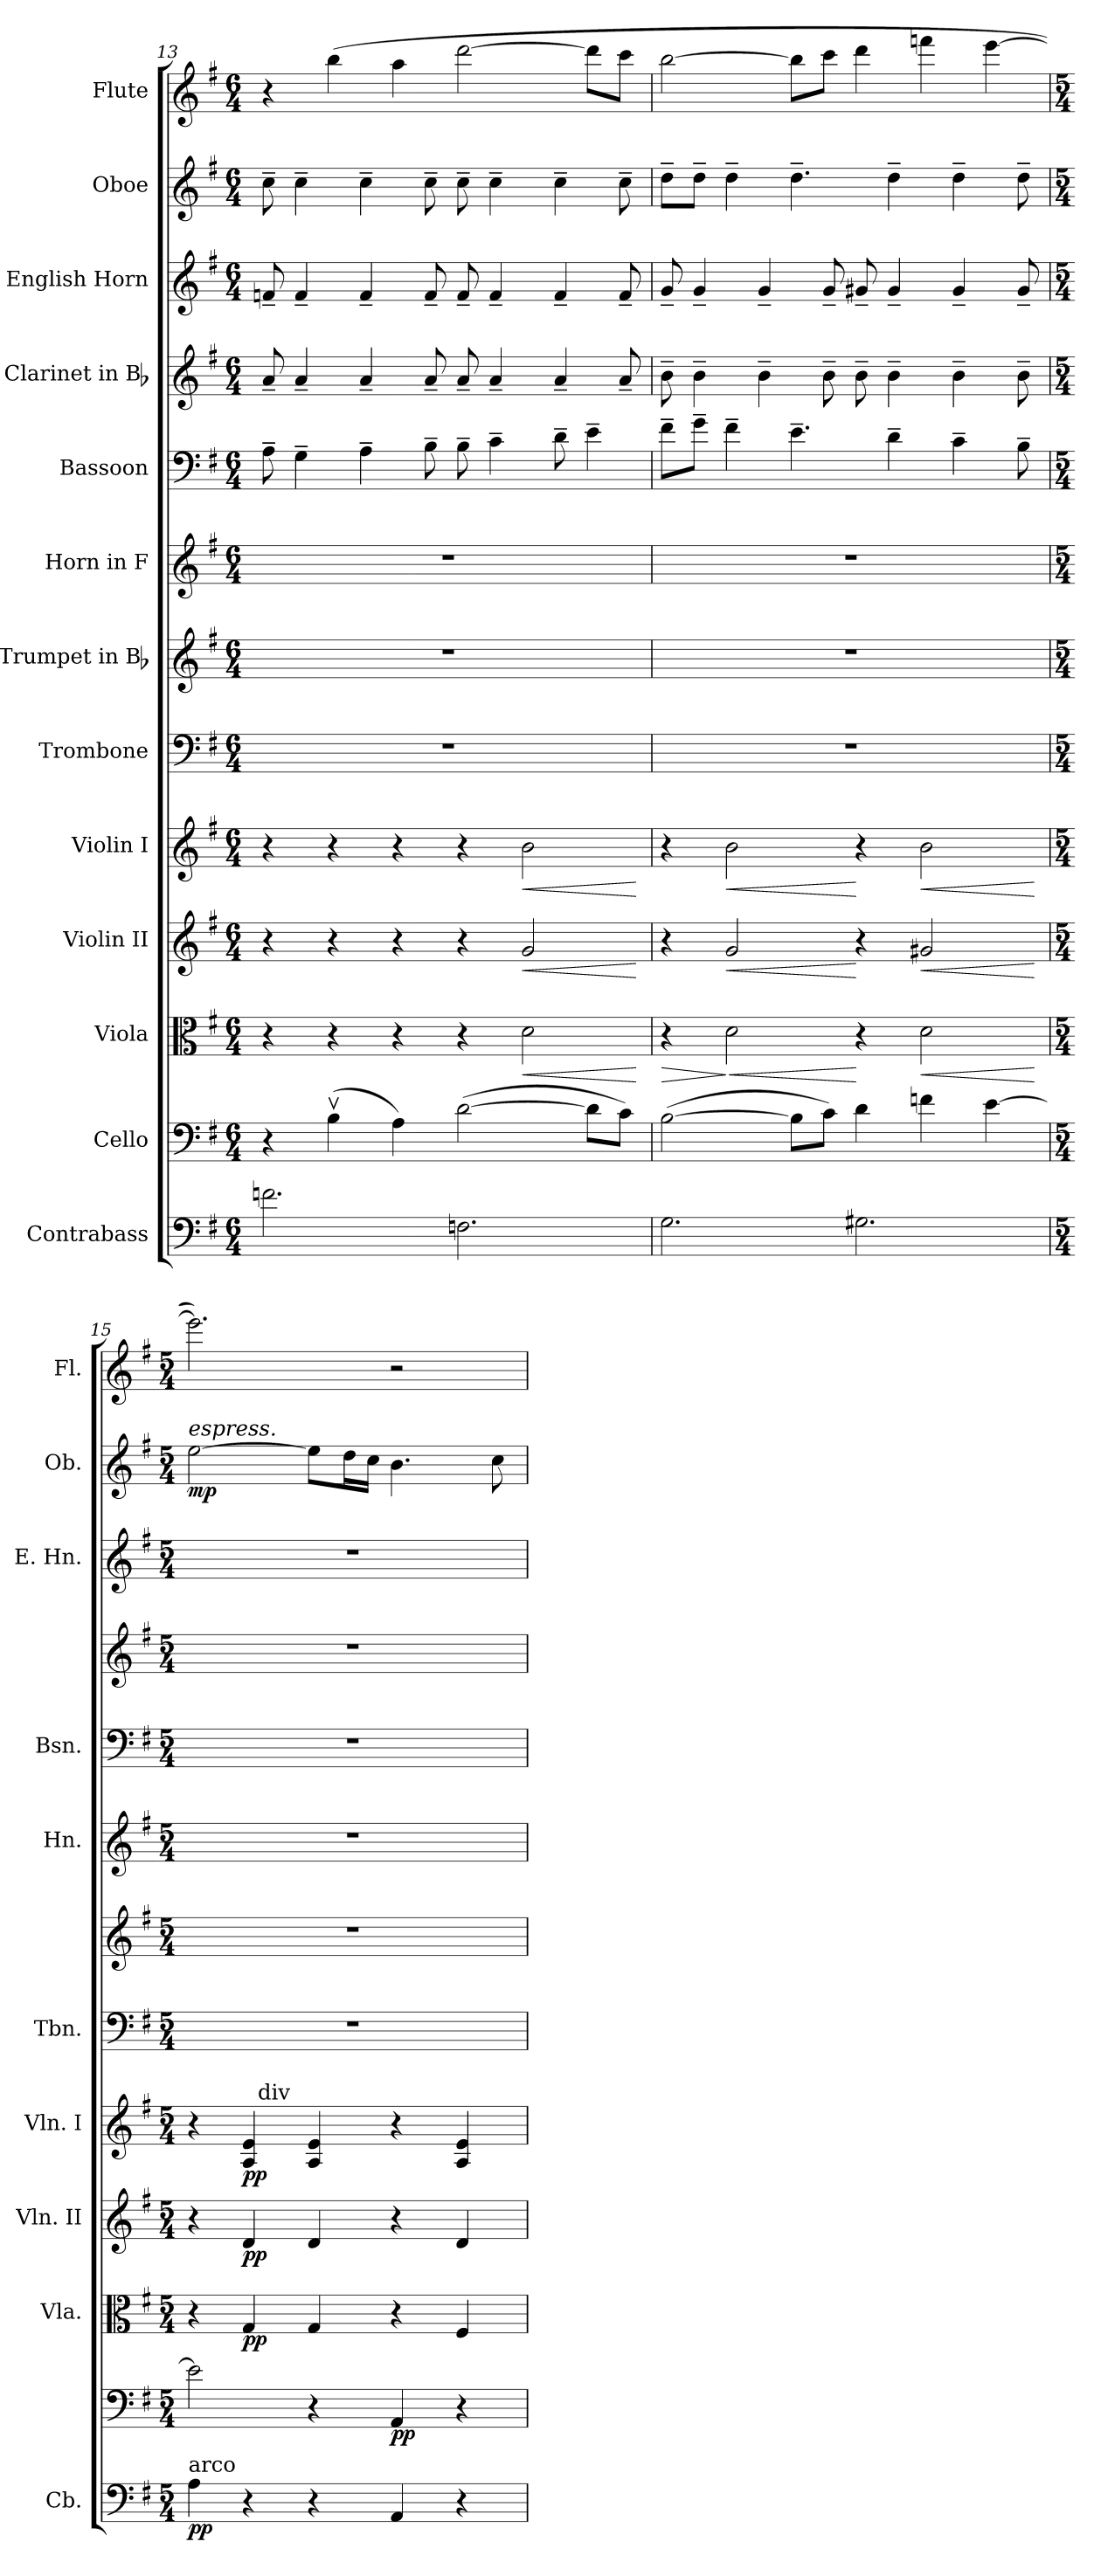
**kern	**dynam	**kern	**dynam	**kern	**dynam	**kern	**dynam	**kern	**dynam	**kern	**kern	**kern	**kern	**kern	**kern	**kern	**dynam	**kern
*part13	*part13	*part12	*part12	*part11	*part11	*part10	*part10	*part9	*part9	*part8	*part7	*part6	*part5	*part4	*part3	*part2	*part2	*part1
*staff13	*staff13	*staff12	*staff12	*staff11	*staff11	*staff10	*staff10	*staff9	*staff9	*staff8	*staff7	*staff6	*staff5	*staff4	*staff3	*staff2	*staff2	*staff1
*I"Contrabass	*	*I"Cello	*	*I"Viola	*	*I"Violin II	*	*I"Violin I	*	*I"Trombone	*I"Trumpet in Bb	*I"Horn in F	*I"Bassoon	*I"Clarinet in Bb	*I"English Horn	*I"Oboe	*	*I"Flute
*I'Cb.	*	*	*	*I'Vla.	*	*I'Vln. II	*	*I'Vln. I	*	*I'Tbn.	*	*I'Hn.	*I'Bsn.	*	*I'E. Hn.	*I'Ob.	*	*I'Fl.
*clefF4	*	*clefF4	*	*clefC3	*	*clefG2	*	*clefG2	*	*clefF4	*clefG2	*clefG2	*clefF4	*clefG2	*clefG2	*clefG2	*	*clefG2
*ITrd7c12	*	*	*	*	*	*	*	*	*	*	*	*	*	*	*	*	*	*
*k[f#]	*	*k[f#]	*	*k[f#]	*	*k[f#]	*	*k[f#]	*	*k[f#]	*k[f#]	*k[f#]	*k[f#]	*k[f#]	*k[f#]	*k[f#]	*	*k[f#]
*G:	*	*G:	*	*G:	*	*G:	*	*G:	*	*G:	*G:	*G:	*G:	*G:	*G:	*G:	*	*G:
*M6/4	*	*M6/4	*	*M6/4	*	*M6/4	*	*M6/4	*	*M6/4	*M6/4	*M6/4	*M6/4	*M6/4	*M6/4	*M6/4	*	*M6/4
=13	=13	=13	=13	=13	=13	=13	=13	=13	=13	=13	=13	=13	=13	=13	=13	=13	=13	=13
2.Fn\	.	4r	.	4r	.	4r	.	4r	.	1.r	1.r	1.r	8A~>\	8a~</	8fn~</	8cc~>\	.	4r
.	.	.	.	.	.	.	.	.	.	.	.	.	4G~>\	4a~</	4f~</	4cc~>\	.	.
.	.	(>4Bv>\	.	4r	.	4r	.	4r	.	.	.	.	.	.	.	.	.	(>4bb\
.	.	.	.	.	.	.	.	.	.	.	.	.	4A~>\	4a~</	4f~</	4cc~>\	.	.
.	.	4A\)	.	4r	.	4r	.	4r	.	.	.	.	.	.	.	.	.	4aa\
.	.	.	.	.	.	.	.	.	.	.	.	.	8B~>\	8a~</	8f~</	8cc~>\	.	.
2.FFn\	.	(>[2d\	.	4r	.	4r	.	4r	.	.	.	.	8B~>\	8a~</	8f~</	8cc~>\	.	[2ddd\
.	.	.	.	.	.	.	.	.	.	.	.	.	4c~>\	4a~</	4f~</	4cc~>\	.	.
!	!	!	!	!	!LO:HP:b	!	!LO:HP:b	!	!	!	!	!	!	!	!	!	!	!
!	!	!	!	!	!	!	!LO:HP:n=1:b	!	!LO:HP:b	!	!	!	!	!	!	!	!	!
!	!	!	!	!	!	!	!	!	!LO:HP:n=1:b	!	!	!	!	!	!	!	!	!
.	.	.	.	2d\	<	2g/	< >	2b\	< >	.	.	.	.	.	.	.	.	.
.	.	.	.	.	.	.	.	.	.	.	.	.	8d~>\	4a~</	4f~</	4cc~>\	.	.
.	.	8d\L]	.	.	.	.	.	.	.	.	.	.	4e~>\	.	.	.	.	8ddd\L]
.	.	8c\J)	.	.	.	.	.	.	.	.	.	.	.	8a~</	8f~</	8cc~>\	.	8ccc\J
.	.	.	.	.	[	.	[	.	[	.	.	.	.	.	.	.	.	.
=14	=14	=14	=14	=14	=14	=14	=14	=14	=14	=14	=14	=14	=14	=14	=14	=14	=14	=14
!	!	!	!	!	!LO:HP:b	!	!	!	!	!	!	!	!	!	!	!	!	!
2.GG\	.	(>[2B\	.	4r	>	4r	.	4r	.	1.r	1.r	1.r	8f#~>\L	8b~>\	8g~</	8dd~>\L	.	[2bb\
.	.	.	.	.	.	.	.	.	.	.	.	.	8g~>\J	4b~>\	4g~</	8dd~>\J	.	.
!	!	!	!	!	!LO:HP:n=1:b	!	!	!	!	!	!	!	!	!	!	!	!	!
!	!	!	!	!	!LO:HP:n=1:b	!	!LO:HP:n=1:b	!	!	!	!	!	!	!	!	!	!	!
!	!	!	!	!	!	!	!LO:HP:n=1:b	!	!LO:HP:n=1:b	!	!	!	!	!	!	!	!	!
!	!	!	!	!	!	!	!	!	!LO:HP:n=1:b	!	!	!	!	!	!	!	!	!
.	.	.	.	2d\	] < >	2g/	] < >	2b\	] < >	.	.	.	4f#~>\	.	.	4dd~>\	.	.
.	.	.	.	.	.	.	.	.	.	.	.	.	.	4b~>\	4g~</	.	.	.
.	.	8B\L]	.	.	.	.	.	.	.	.	.	.	4.e~>\	.	.	4.dd~>\	.	8bb\L]
.	.	8c\J)	.	.	.	.	.	.	.	.	.	.	.	8b~>\	8g~</	.	.	8ccc\J
2.GG#X\	.	4d\	.	4r	[	4r	[	4r	[	.	.	.	.	8b~>\	8g#X~</	.	.	4ddd\
.	.	.	.	.	.	.	.	.	.	.	.	.	4d~>\	4b~>\	4g#~</	4dd~>\	.	.
!	!	!	!	!	!LO:HP:n=1:b	!	!	!	!	!	!	!	!	!	!	!	!	!
!	!	!	!	!	!LO:HP:n=1:b	!	!LO:HP:n=1:b	!	!	!	!	!	!	!	!	!	!	!
!	!	!	!	!	!	!	!LO:HP:n=1:b	!	!LO:HP:n=1:b	!	!	!	!	!	!	!	!	!
!	!	!	!	!	!	!	!	!	!LO:HP:n=1:b	!	!	!	!	!	!	!	!	!
.	.	4fn\	.	2d\	] < >	2g#X/	] < >	2b\	] < >	.	.	.	.	.	.	.	.	4fffn\
.	.	.	.	.	.	.	.	.	.	.	.	.	4c~>\	4b~>\	4g#~</	4dd~>\	.	.
.	.	[4e\	.	.	.	.	.	.	.	.	.	.	.	.	.	.	.	[4eee\
.	.	.	.	.	.	.	.	.	.	.	.	.	8B~>\	8b~>\	8g#~</	8dd~>\	.	.
.	.	.	.	.	[	.	[	.	[	.	.	.	.	.	.	.	.	.
!!LO:PB:g=z
=15	=15	=15	=15	=15	=15	=15	=15	=15	=15	=15	=15	=15	=15	=15	=15	=15	=15	=15
*M5/4	*	*M5/4	*	*M5/4	*	*M5/4	*	*M5/4	*	*M5/4	*M5/4	*M5/4	*M5/4	*M5/4	*M5/4	*M5/4	*	*M5/4
!	!	!	!	!	!	!	!	!	!	!	!	!	!	!	!	!LO:TX:a:i:t=espress.	!	!
!LO:TX:a:t=arco	!	!	!	!	!	!	!	!	!	!	!	!	!	!	!	!	!	!
!	!LO:DY:b	!	!	!	!	!	!	!	!	!	!	!	!	!	!	!	!LO:DY:b	!
*	*	*	*	*	*	*	*	*^	*	*	*	*	*	*	*	*	*	*
4AA\	pp	2e\]	.	4r	.	4r	.	4r	4ryy	.	4%5r	4%5r	4%5r	4%5r	4%5r	4%5r	[2ee\	mp	2.eee\])
!	!	!	!	!	!LO:DY:n=1:b	!	!LO:DY:n=1:b	!	!	!LO:DY:n=1:b	!	!	!	!	!	!	!	!	!
4r	.	.	.	4G/	] pp	4d/	] pp	4A/ 4e/	32ryy	] pp	.	.	.	.	.	.	.	.	.
!	!	!	!	!	!	!	!	!	!LO:TX:a:t=div	!	!	!	!	!	!	!	!	!	!
.	.	.	.	.	.	.	.	.	2ryy	.	.	.	.	.	.	.	.	.	.
4r	.	4r	.	4G/	.	4d/	.	4A/ 4e/	.	.	.	.	.	.	.	.	8ee\L]	.	.
.	.	.	.	.	.	.	.	.	.	.	.	.	.	.	.	.	16dd\L	.	.
.	.	.	.	.	.	.	.	.	.	.	.	.	.	.	.	.	16cc\JJ	.	.
!	!	!	!LO:DY:b	!	!	!	!	!	!	!	!	!	!	!	!	!	!	!	!
4AAA/	.	4AA/	pp	4r	.	4r	.	4r	.	.	.	.	.	.	.	.	4.b\	.	2r
.	.	.	.	.	.	.	.	.	4...ryy	.	.	.	.	.	.	.	.	.	.
4r	.	4r	.	4F#/	.	4d/	.	4A/ 4e/	.	.	.	.	.	.	.	.	.	.	.
.	.	.	.	.	.	.	.	.	.	.	.	.	.	.	.	.	8cc\	.	.
*	*	*	*	*	*	*	*	*v	*v	*	*	*	*	*	*	*	*	*	*
=	=	=	=	=	=	=	=	=	=	=	=	=	=	=	=	=	=	=
*-	*-	*-	*-	*-	*-	*-	*-	*-	*-	*-	*-	*-	*-	*-	*-	*-	*-	*-
